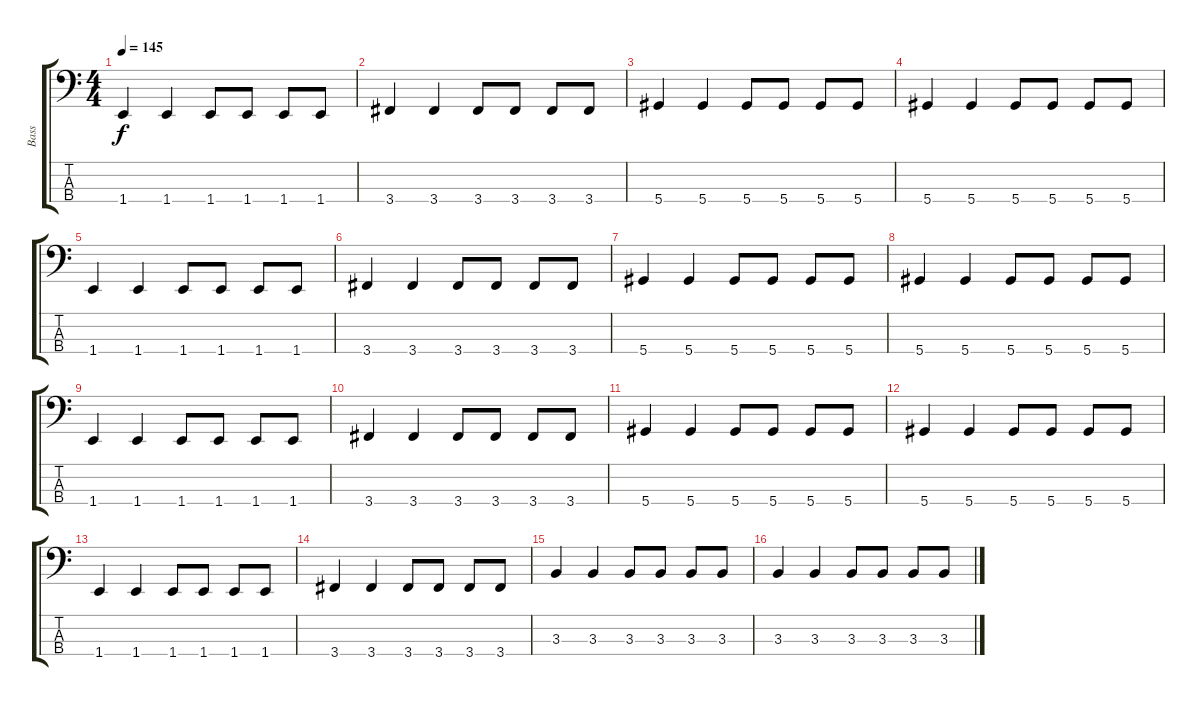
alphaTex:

\track ("Bass" "Bass") {instrument electricbasspick}
\staff {score tabs}
\tuning (Gb2 Db2 Ab1 Eb1) {hide}
\ts (4 4)
\tempo 145
\clef f4
\ks c
1.4.4{dy f} 1.4.4 1.4.8 1.4.8 1.4.8 1.4.8 |
3.4.4 3.4.4 3.4.8 3.4.8 3.4.8 3.4.8 |
5.4.4 5.4.4 5.4.8 5.4.8 5.4.8 5.4.8 |
5.4.4 5.4.4 5.4.8 5.4.8 5.4.8 5.4.8 |
1.4.4 1.4.4 1.4.8 1.4.8 1.4.8 1.4.8 |
3.4.4 3.4.4 3.4.8 3.4.8 3.4.8 3.4.8 |
5.4.4 5.4.4 5.4.8 5.4.8 5.4.8 5.4.8 |
5.4.4 5.4.4 5.4.8 5.4.8 5.4.8 5.4.8 |
1.4.4 1.4.4 1.4.8 1.4.8 1.4.8 1.4.8 |
3.4.4 3.4.4 3.4.8 3.4.8 3.4.8 3.4.8 |
5.4.4 5.4.4 5.4.8 5.4.8 5.4.8 5.4.8 |
5.4.4 5.4.4 5.4.8 5.4.8 5.4.8 5.4.8 |
1.4.4 1.4.4 1.4.8 1.4.8 1.4.8 1.4.8 |
3.4.4 3.4.4 3.4.8 3.4.8 3.4.8 3.4.8 |
3.3.4 3.3.4 3.3.8 3.3.8 3.3.8 3.3.8 |
3.3.4 3.3.4 3.3.8 3.3.8 3.3.8 3.3.8
